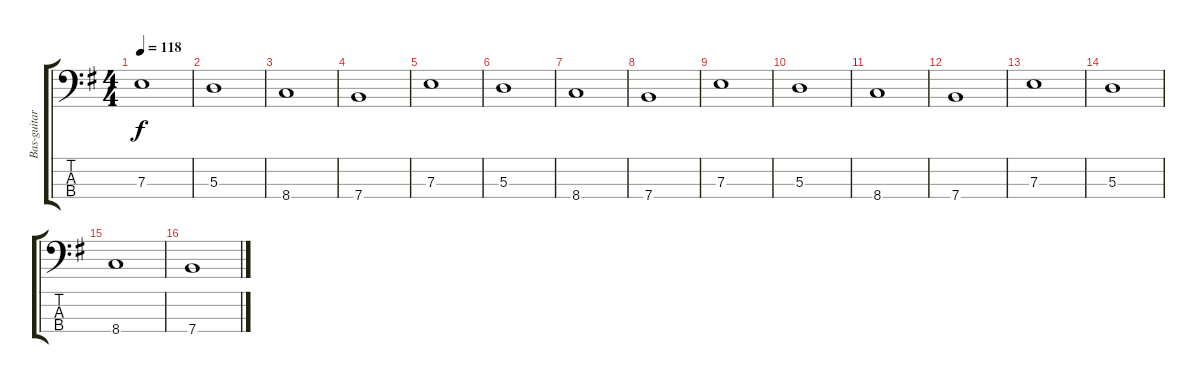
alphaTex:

\track ("Bas-guitar" "Bas-guitar") {instrument electricbassfinger}
\staff {score tabs}
\tuning (G2 D2 A1 E1) {hide}
\ts (4 4)
\tempo 118
\clef f4
\ks eminor
7.3.1{dy f} |
5.3.1 |
8.4.1 |
7.4.1 |
7.3.1 |
5.3.1 |
8.4.1 |
7.4.1 |
7.3.1 |
5.3.1 |
8.4.1 |
7.4.1 |
7.3.1 |
5.3.1 |
8.4.1{volume 10} |
7.4.1
